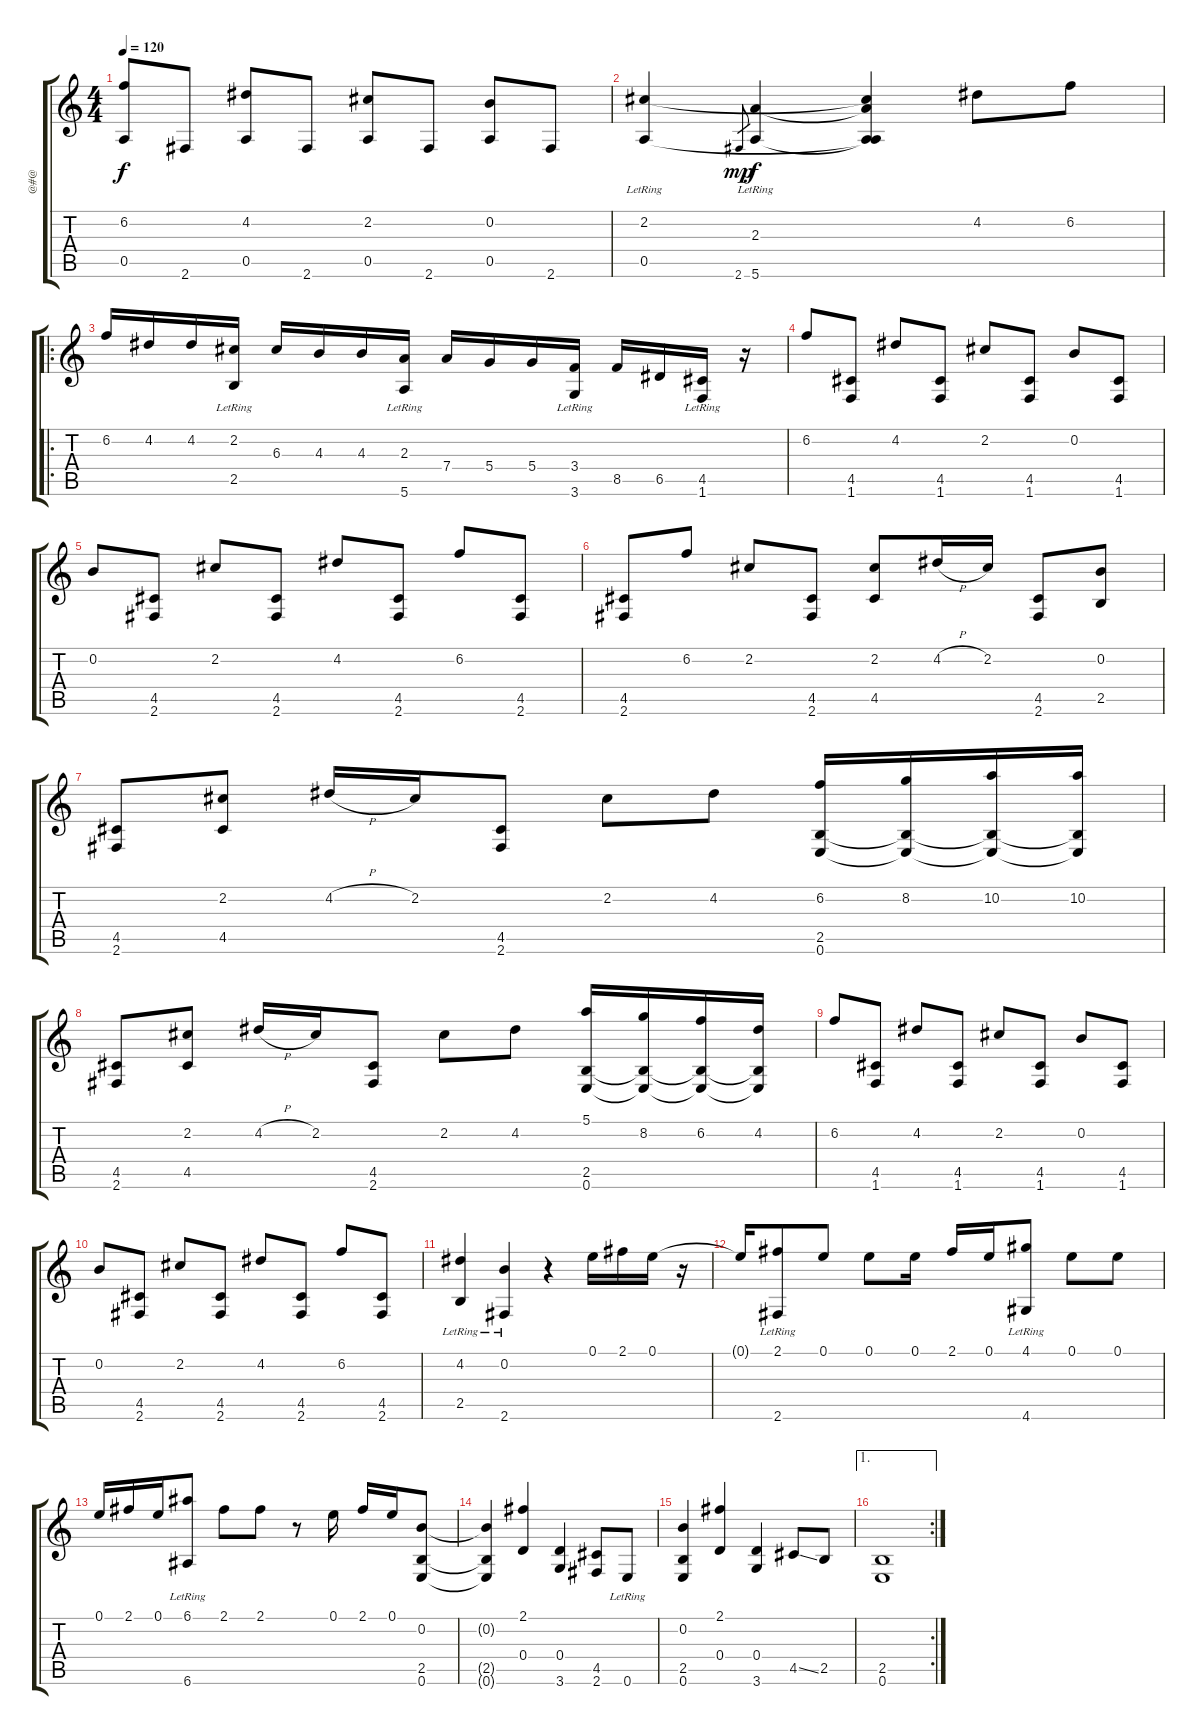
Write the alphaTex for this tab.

\track ("@#@" "@#@") {instrument acousticguitarsteel}
\staff {score tabs}
\tuning (E4 B3 G3 D3 A2 E2) {hide}
\ts (4 4)
\tempo 120
\clef g2
\ks c
(6.2 0.5).8{dy f instrument acousticguitarsteel} 2.6.8 (4.2 0.5).8 2.6.8 (2.2 0.5).8 2.6.8 (0.2 0.5).8 2.6.8 |
(2.2 0.5{lr}).4 2.6.8{gr dy mp} (2.3 5.6{lr}).4{dy f} (2.2{t} 2.3{t} 0.5{t} 5.6{t}).4 4.2.8 6.2.8 |
\ro
6.2.16 4.2.16 4.2.16 (2.2 2.5{lr}).16 6.3.16 4.3.16 4.3.16 (2.3 5.6{lr}).16 7.4.16 5.4.16 5.4.16 (3.4 3.6{lr}).16 8.5.16 6.5.16 (4.5{lr} 1.6{lr}).16 r.16 |
6.2.8 (4.5 1.6).8 4.2.8 (4.5 1.6).8 2.2.8 (4.5 1.6).8 0.2.8 (4.5 1.6).8 |
0.2.8 (4.5 2.6).8 2.2.8 (4.5 2.6).8 4.2.8 (4.5 2.6).8 6.2.8 (4.5 2.6).8 |
(4.5 2.6).8 6.2.8 2.2.8 (4.5 2.6).8 (2.2 4.5).8 4.2{h}.16 2.2.16 (4.5 2.6).8 (0.2 2.5).8 |
(4.5 2.6).8 (2.2 4.5).8 4.2{h}.16 2.2.16 (4.5 2.6).8 2.2.8 4.2.8 (6.2 2.5 0.6).16 (8.2 2.5{t} 0.6{t}).16 (10.2 2.5{t} 0.6{t}).16 (10.2 2.5{t} 0.6{t}).16 |
(4.5 2.6).8 (2.2 4.5).8 4.2{h}.16 2.2.16 (4.5 2.6).8 2.2.8 4.2.8 (5.1 2.5 0.6).16 (8.2 2.5{t} 0.6{t}).16 (6.2 2.5{t} 0.6{t}).16 (4.2 2.5{t} 0.6{t}).16 |
6.2.8 (4.5 1.6).8 4.2.8 (4.5 1.6).8 2.2.8 (4.5 1.6).8 0.2.8 (4.5 1.6).8 |
0.2.8 (4.5 2.6).8 2.2.8 (4.5 2.6).8 4.2.8 (4.5 2.6).8 6.2.8 (4.5 2.6).8 |
(4.2 2.5{lr}).4 (0.2{lr} 2.6{lr}).4 r.4 0.1.16 2.1.16 0.1.16 r.16 |
0.1{t}.16 (2.1 2.6{lr}).8 0.1.8 0.1.8 0.1.16 2.1.16 0.1.16 (4.1 4.6{lr}).8 0.1.8 0.1.8 |
0.1.16 2.1.16 0.1.16 (6.1 6.6{lr}).8 2.1.8 2.1.8 r.8 0.1.16 2.1.16 0.1.16 (0.2 2.5 0.6).8 |
(0.2{t} 2.5{t} 0.6{t}).4 (2.1 0.4).4 (0.4 3.6).4 (4.5 2.6).8 0.6{lr}.8 |
(0.2 2.5 0.6).4 (2.1 0.4).4 (0.4 3.6).4 4.5{ss}.8 2.5.8 |
\ae 1
\rc 2
(2.5 0.6).1
